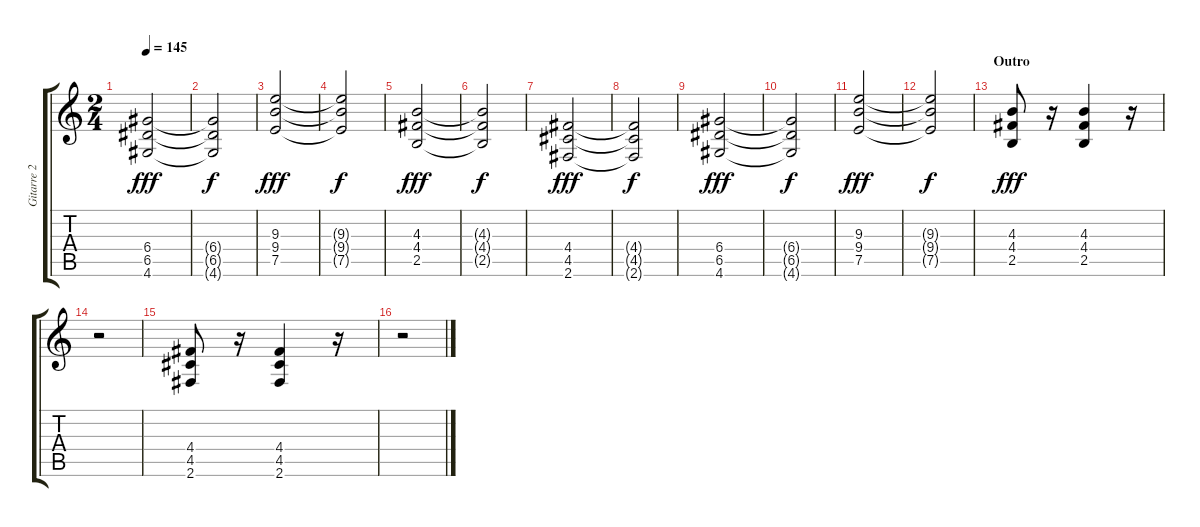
\track ("Gitarre 2 - Farin Urlaub" "Gitarre 2 ") {instrument distortionguitar}
\staff {score tabs}
\tuning (E4 B3 G3 D3 A2 E2) {hide}
\ts (2 4)
\tempo 145
\clef g2
\ks c
(6.4 6.5 4.6).2{dy fff} |
(6.4{t} 6.5{t} 4.6{t}).2{dy f} |
(9.3 9.4 7.5).2{dy fff} |
(9.3{t} 9.4{t} 7.5{t}).2{dy f} |
(4.3 4.4 2.5).2{dy fff} |
(4.3{t} 4.4{t} 2.5{t}).2{dy f} |
(4.4 4.5 2.6).2{dy fff} |
(4.4{t} 4.5{t} 2.6{t}).2{dy f} |
(6.4 6.5 4.6).2{dy fff} |
(6.4{t} 6.5{t} 4.6{t}).2{dy f} |
(9.3 9.4 7.5).2{dy fff} |
(9.3{t} 9.4{t} 7.5{t}).2{dy f} |
\section ("" "Outro")
(4.3 4.4 2.5).8{dy fff} r.16 (4.3 4.4 2.5).4 r.16 |
r.2 |
(4.4 4.5 2.6).8 r.16 (4.4 4.5 2.6).4 r.16 |
r.2
